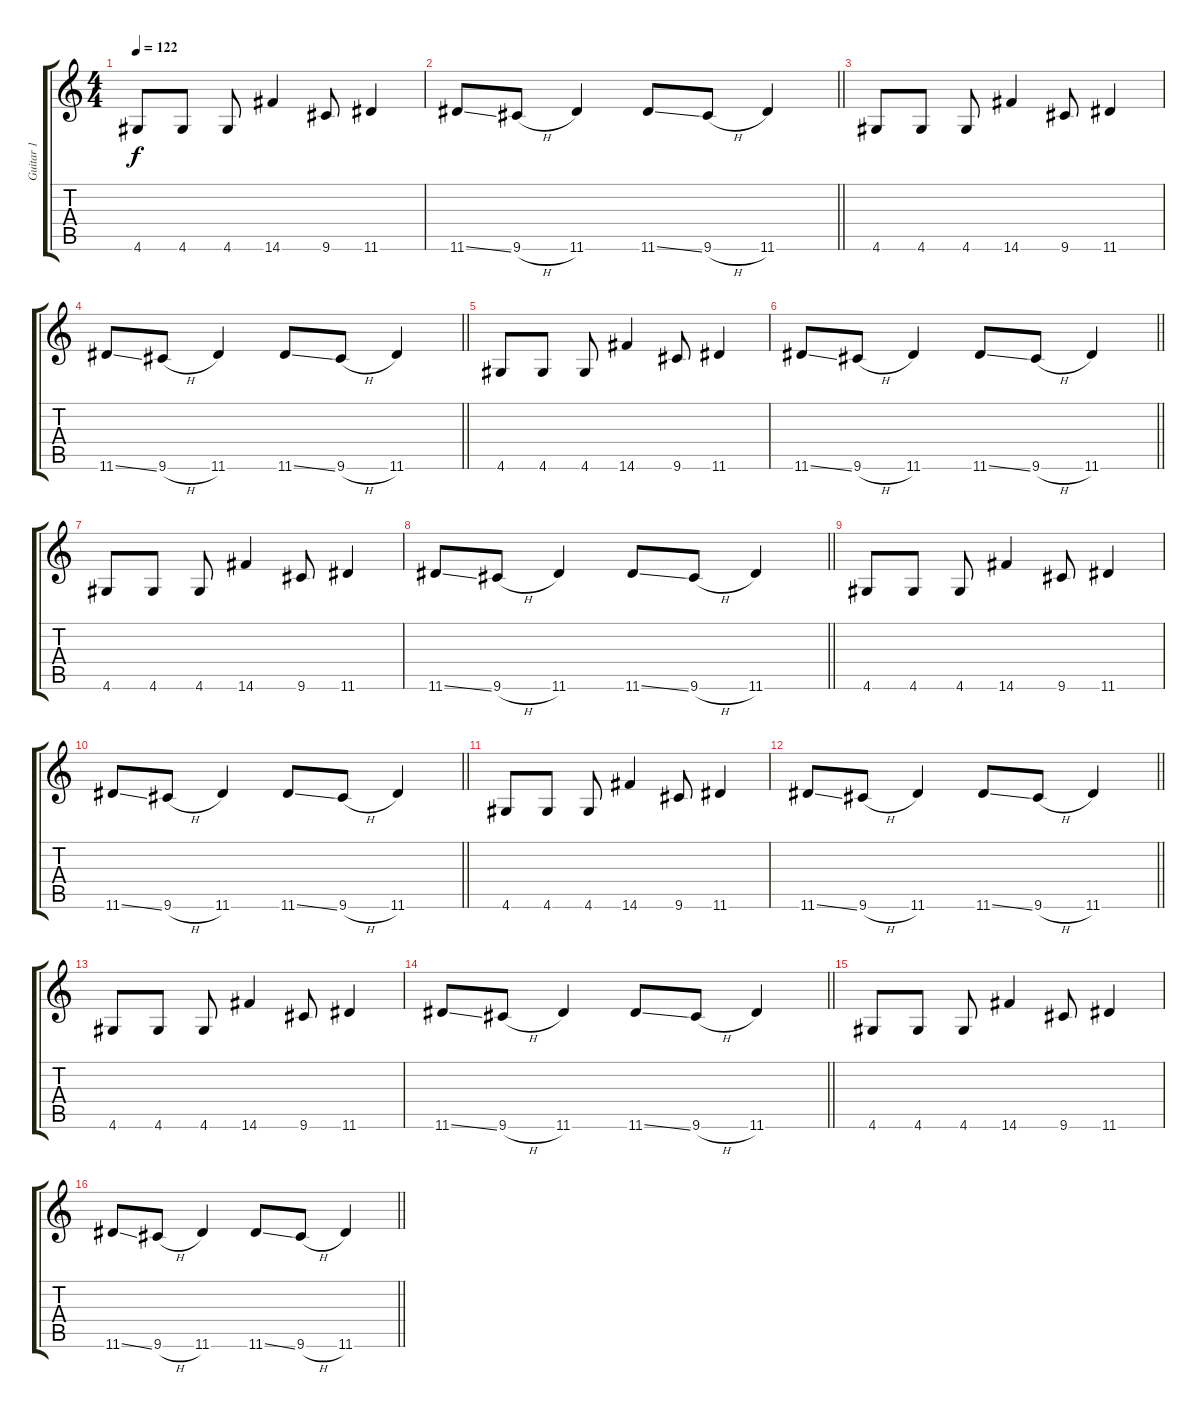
\track ("Guitar 1" "Guitar 1") {instrument overdrivenguitar}
\staff {score tabs}
\tuning (E4 B3 G3 D3 A2 E2) {hide}
\ts (4 4)
\tempo 122
\clef g2
\ks c
4.6.8{dy f} 4.6.8 4.6.8 14.6.4 9.6.8 11.6.4 |
\barLineRight lightlight
11.6{ss}.8 9.6{h}.8 11.6.4 11.6{ss}.8 9.6{h}.8 11.6.4 |
4.6.8 4.6.8 4.6.8 14.6.4 9.6.8 11.6.4 |
\barLineRight lightlight
11.6{ss}.8 9.6{h}.8 11.6.4 11.6{ss}.8 9.6{h}.8 11.6.4 |
4.6.8 4.6.8 4.6.8 14.6.4 9.6.8 11.6.4 |
\barLineRight lightlight
11.6{ss}.8 9.6{h}.8 11.6.4 11.6{ss}.8 9.6{h}.8 11.6.4 |
4.6.8 4.6.8 4.6.8 14.6.4 9.6.8 11.6.4 |
\barLineRight lightlight
11.6{ss}.8 9.6{h}.8 11.6.4 11.6{ss}.8 9.6{h}.8 11.6.4 |
4.6.8 4.6.8 4.6.8 14.6.4 9.6.8 11.6.4 |
\barLineRight lightlight
11.6{ss}.8 9.6{h}.8 11.6.4 11.6{ss}.8 9.6{h}.8 11.6.4 |
4.6.8 4.6.8 4.6.8 14.6.4 9.6.8 11.6.4 |
\barLineRight lightlight
11.6{ss}.8 9.6{h}.8 11.6.4 11.6{ss}.8 9.6{h}.8 11.6.4 |
4.6.8 4.6.8 4.6.8 14.6.4 9.6.8 11.6.4 |
\barLineRight lightlight
11.6{ss}.8 9.6{h}.8 11.6.4 11.6{ss}.8 9.6{h}.8 11.6.4 |
4.6.8 4.6.8 4.6.8 14.6.4 9.6.8 11.6.4 |
\barLineRight lightlight
11.6{ss}.8 9.6{h}.8 11.6.4 11.6{ss}.8 9.6{h}.8 11.6.4
